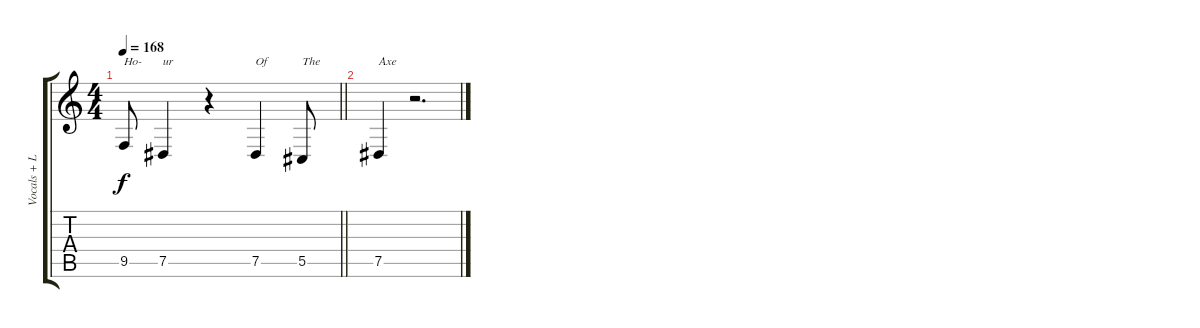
\track ("Vocals + Lyrics" "Vocals + L") {instrument lead1square}
\staff {score tabs}
\tuning (Eb4 Bb3 Gb3 Db3 Ab2 Eb2) {hide}
\ts (4 4)
\tempo 168
\clef g2
\barLineRight lightlight
\ks c
9.5.8{txt "Ho-" dy f} 7.5.4{txt "ur"} r.4 7.5.4{txt "Of"} 5.5.8{txt "The"} |
7.5.4{txt "Axe"} r.2{d}
